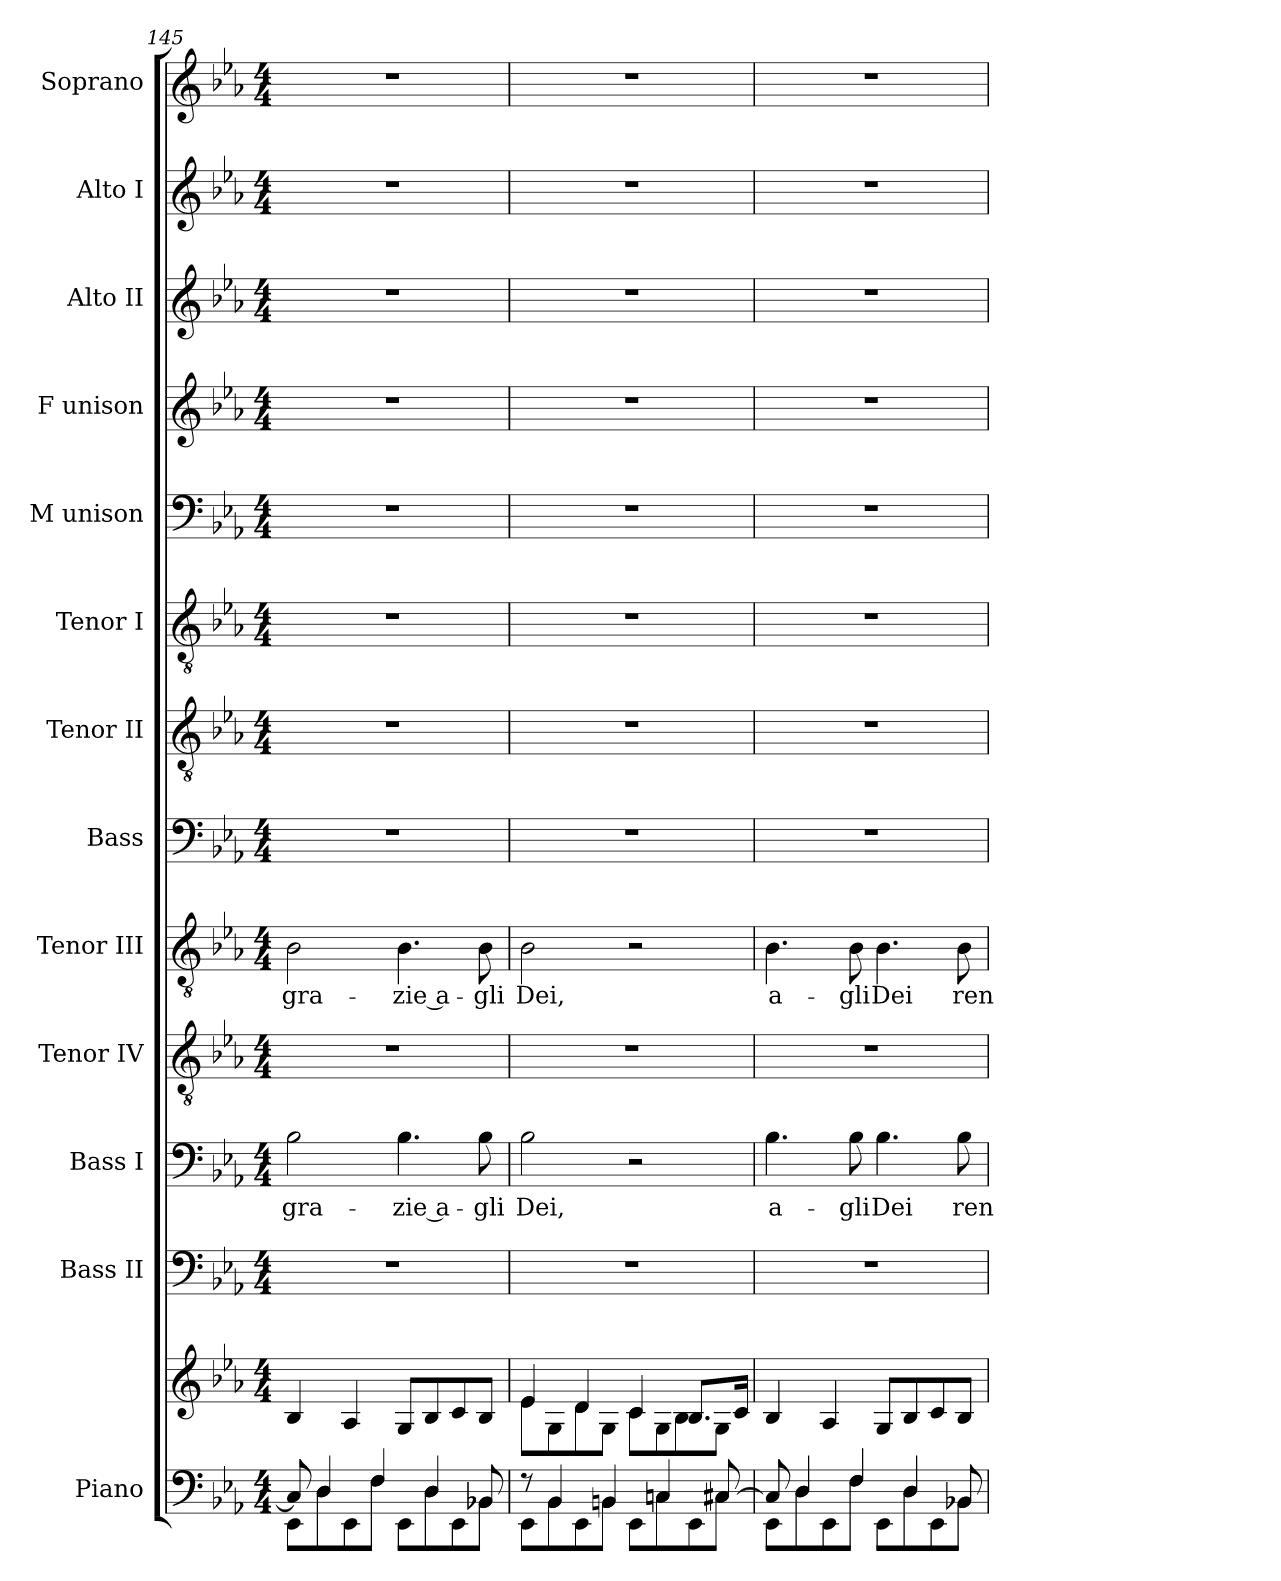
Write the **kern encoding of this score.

**kern	**kern	**kern	**kern	**text	**kern	**kern	**text	**kern	**kern	**kern	**kern	**kern	**kern	**kern	**kern
*part13	*part13	*part12	*part11	*part11	*part10	*part9	*part9	*part8	*part7	*part6	*part5	*part4	*part3	*part2	*part1
*staff14	*staff13	*staff12	*staff11	*staff11	*staff10	*staff9	*staff9	*staff8	*staff7	*staff6	*staff5	*staff4	*staff3	*staff2	*staff1
*I"Piano	*	*I"Bass II	*I"Bass I	*	*I"Tenor IV	*I"Tenor III	*	*I"Bass	*I"Tenor II	*I"Tenor I	*I"M unison	*I"F unison	*I"Alto II	*I"Alto I	*I"Soprano
*I'Pno.	*	*I'B.II	*I'B.I	*	*I'T.IV	*I'T.III	*	*I'B.	*I'T.II	*I'T.I	*I'M.u.	*I'F.u.	*I'A.II	*I'A.I	*I'S.
!!LO:LB:g=z
*clefF4	*clefG2	*clefF4	*clefF4	*	*clefGv2	*clefGv2	*	*clefF4	*clefGv2	*clefGv2	*clefF4	*clefG2	*clefG2	*clefG2	*clefG2
*k[b-e-a-]	*k[b-e-a-]	*k[b-e-a-]	*k[b-e-a-]	*	*k[b-e-a-]	*k[b-e-a-]	*	*k[b-e-a-]	*k[b-e-a-]	*k[b-e-a-]	*k[b-e-a-]	*k[b-e-a-]	*k[b-e-a-]	*k[b-e-a-]	*k[b-e-a-]
*M4/4	*M4/4	*M4/4	*M4/4	*	*M4/4	*M4/4	*	*M4/4	*M4/4	*M4/4	*M4/4	*M4/4	*M4/4	*M4/4	*M4/4
=145	=145	=145	=145	=145	=145	=145	=145	=145	=145	=145	=145	=145	=145	=145	=145
*^	*	*	*	*	*	*	*	*	*	*	*	*	*	*	*
!	!	!	!	!	!LO:LY:b	!	!	!LO:LY:b	!	!	!	!	!	!	!	!
8C#/]	8EE-\L	4B-/	1r	2B-\	gra-	1r	2B-\	gra-	1r	1r	1r	1r	1r	1r	1r	1r
4D/	8D\	.	.	.	.	.	.	.	.	.	.	.	.	.	.	.
.	8EE-\	4A-/	.	.	.	.	.	.	.	.	.	.	.	.	.	.
4F/	8F\J	.	.	.	.	.	.	.	.	.	.	.	.	.	.	.
!	!	!	!	!	!LO:LY:b	!	!	!LO:LY:b	!	!	!	!	!	!	!	!
.	8EE-\L	8G/L	.	4.B-\	zie a-	.	4.B-\	zie a-	.	.	.	.	.	.	.	.
4D/	8D\	8B-/	.	.	.	.	.	.	.	.	.	.	.	.	.	.
.	8EE-\	8c/	.	.	.	.	.	.	.	.	.	.	.	.	.	.
!	!	!	!	!	!LO:LY:b	!	!	!LO:LY:b	!	!	!	!	!	!	!	!
8BB-X/	8BB-X\J	8B-/J	.	8B-\	-gli	.	8B-\	-gli	.	.	.	.	.	.	.	.
=146	=146	=146	=146	=146	=146	=146	=146	=146	=146	=146	=146	=146	=146	=146	=146	=146
*	*	*^	*	*	*	*	*	*	*	*	*	*	*	*	*	*
!	!	!	!	!	!	!LO:LY:b	!	!	!LO:LY:b	!	!	!	!	!	!	!	!
8r	8EE-\L	4e-/	8e-\L	1r	2B-\	Dei,	1r	2B-\	Dei,	1r	1r	1r	1r	1r	1r	1r	1r
4BB-/	8BB-\	.	8G\	.	.	.	.	.	.	.	.	.	.	.	.	.	.
.	8EE-\	4d/	8d\	.	.	.	.	.	.	.	.	.	.	.	.	.	.
4BBn/	8BB\J	.	8G\J	.	.	.	.	.	.	.	.	.	.	.	.	.	.
.	8EE-\L	4c/	8c\L	.	2r	.	.	2r	.	.	.	.	.	.	.	.	.
4Cn/	8Cn\	.	8G\	.	.	.	.	.	.	.	.	.	.	.	.	.	.
.	8EE-\	8.B-/L	8B-\	.	.	.	.	.	.	.	.	.	.	.	.	.	.
[8C#X/	8C#\J	.	8G\J	.	.	.	.	.	.	.	.	.	.	.	.	.	.
.	.	16c/Jk	.	.	.	.	.	.	.	.	.	.	.	.	.	.	.
*	*	*v	*v	*	*	*	*	*	*	*	*	*	*	*	*	*	*
=147	=147	=147	=147	=147	=147	=147	=147	=147	=147	=147	=147	=147	=147	=147	=147	=147
!	!	!	!	!	!LO:LY:b	!	!	!LO:LY:b	!	!	!	!	!	!	!	!
8C#/]	8EE-\L	4B-/	1r	4.B-\	a-	1r	4.B-\	a-	1r	1r	1r	1r	1r	1r	1r	1r
4D/	8D\	.	.	.	.	.	.	.	.	.	.	.	.	.	.	.
.	8EE-\	4A-/	.	.	.	.	.	.	.	.	.	.	.	.	.	.
!	!	!	!	!	!LO:LY:b	!	!	!LO:LY:b	!	!	!	!	!	!	!	!
4F/	8F\J	.	.	8B-\	-gli	.	8B-\	-gli	.	.	.	.	.	.	.	.
!	!	!	!	!	!LO:LY:b	!	!	!LO:LY:b	!	!	!	!	!	!	!	!
.	8EE-\L	8G/L	.	4.B-\	Dei	.	4.B-\	Dei	.	.	.	.	.	.	.	.
4D/	8D\	8B-/	.	.	.	.	.	.	.	.	.	.	.	.	.	.
.	8EE-\	8c/	.	.	.	.	.	.	.	.	.	.	.	.	.	.
!	!	!	!	!	!LO:LY:b	!	!	!LO:LY:b	!	!	!	!	!	!	!	!
8BB-X/	8BB-X\J	8B-/J	.	8B-\	ren-	.	8B-\	ren-	.	.	.	.	.	.	.	.
*v	*v	*	*	*	*	*	*	*	*	*	*	*	*	*	*	*
=	=	=	=	=	=	=	=	=	=	=	=	=	=	=	=
*-	*-	*-	*-	*-	*-	*-	*-	*-	*-	*-	*-	*-	*-	*-	*-
